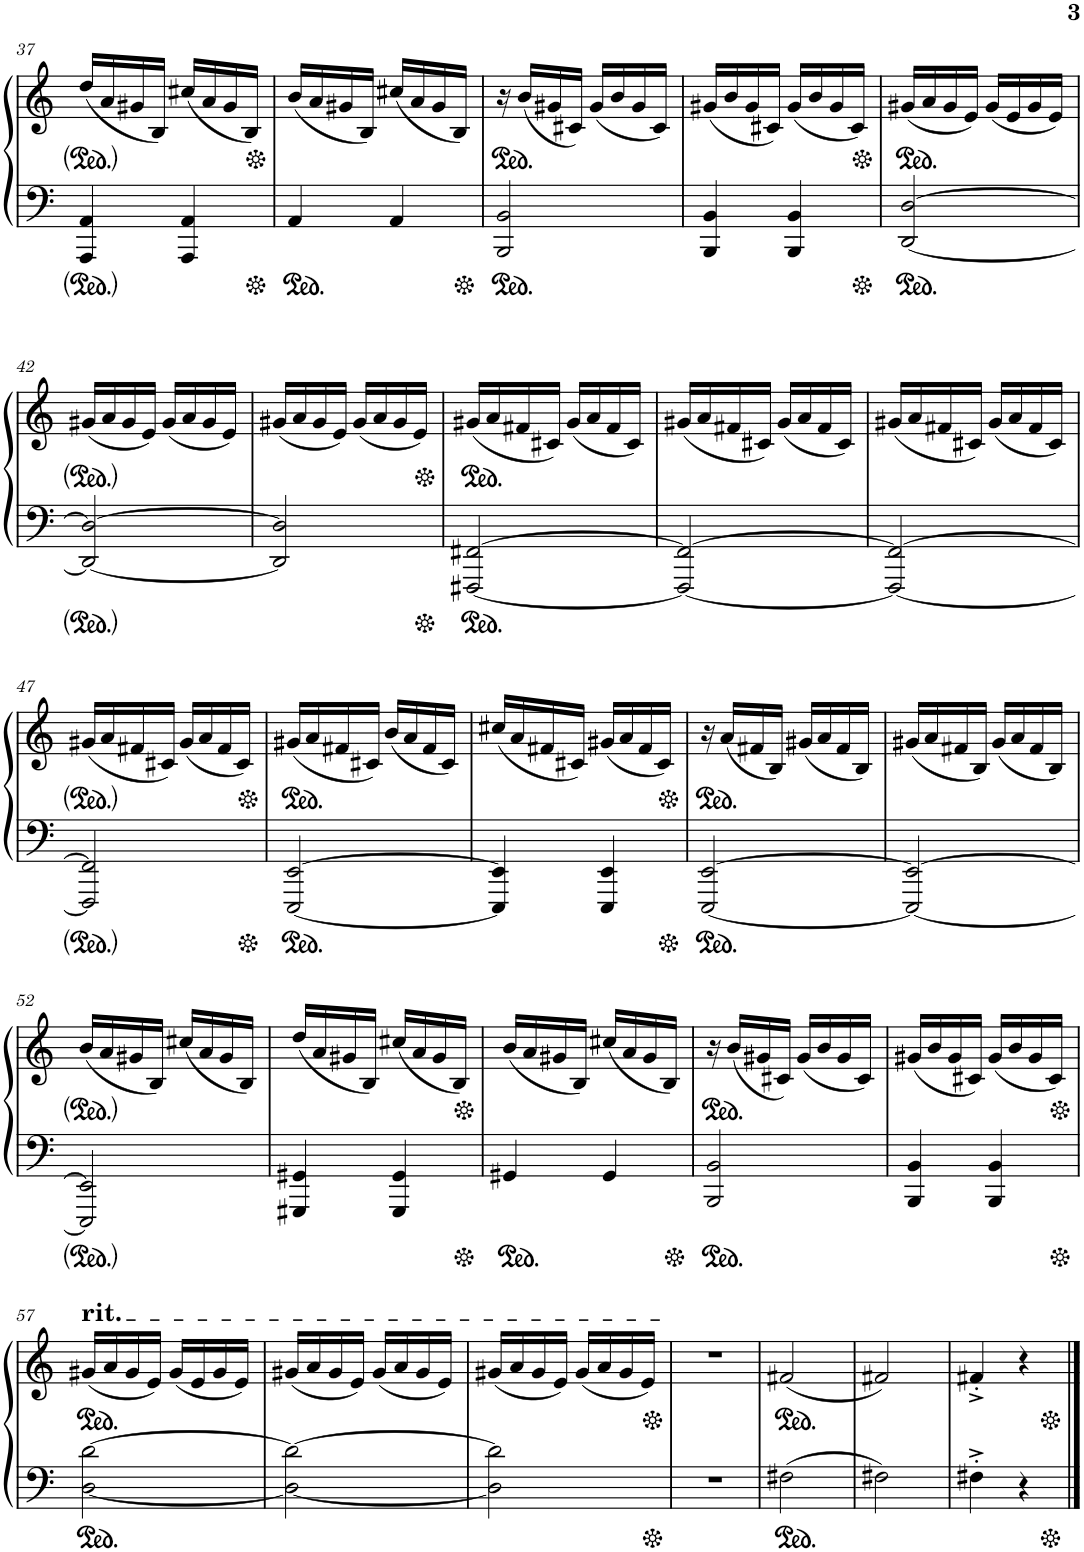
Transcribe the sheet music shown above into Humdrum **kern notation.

**kern	**kern
*part1	*part1
*staff2	*staff1
*I"Piano	*
*I'Pno.	*
!!LO:PB:g=z
*clefF4	*clefG2
*k[]	*k[]
*M2/4	*M2/4
=37	=37
4AAA/ 4AA/	(16dd/LL
.	16a/
.	16g#X/
.	16B/JJ)
4AAA/ 4AA/	(16cc#X/LL
.	16a/
.	16g#/
.	16B/JJ)
=38	=38
4AA/	(16b/LL
.	16a/
.	16g#X/
.	16B/JJ)
4AA/	(16cc#X/LL
.	16a/
.	16g#/
.	16B/JJ)
=39	=39
*	*ped
2BBB/ 2BB/	16r
.	(16b/LL
.	16g#X/
.	16c#X/JJ)
.	(16g#/LL
.	16b/
.	16g#/
.	16c#/JJ)
=40	=40
4BBB/ 4BB/	(16g#X/LL
.	16b/
.	16g#/
.	16c#X/JJ)
4BBB/ 4BB/	(16g#/LL
.	16b/
.	16g#/
.	16c#/JJ)
=41	=41
*	*Xped
*	*ped
[2DD/ [2D/	(16g#X/LL
.	16a/
.	16g#/
.	16e/JJ)
.	(16g#/LL
.	16e/
.	16g#/
.	16e/JJ)
!!LO:LB:g=z
=42	=42
2DD/_ 2D/_	(16g#X/LL
.	16a/
.	16g#/
.	16e/JJ)
.	(16g#/LL
.	16a/
.	16g#/
.	16e/JJ)
=43	=43
2DD/] 2D/]	(16g#X/LL
.	16a/
.	16g#/
.	16e/JJ)
.	(16g#/LL
.	16a/
.	16g#/
.	16e/JJ)
=44	=44
*	*Xped
*	*ped
[2FFF#X/ [2FF#X/	(16g#X/LL
.	16a/
.	16f#X/
.	16c#X/JJ)
.	(16g#/LL
.	16a/
.	16f#/
.	16c#/JJ)
=45	=45
2FFF#/_ 2FF#/_	(16g#X/LL
.	16a/
.	16f#X/
.	16c#X/JJ)
.	(16g#/LL
.	16a/
.	16f#/
.	16c#/JJ)
=46	=46
2FFF#/_ 2FF#/_	(16g#X/LL
.	16a/
.	16f#X/
.	16c#X/JJ)
.	(16g#/LL
.	16a/
.	16f#/
.	16c#/JJ)
!!LO:LB:g=z
=47	=47
2FFF#/] 2FF#/]	(16g#X/LL
.	16a/
.	16f#X/
.	16c#X/JJ)
.	(16g#/LL
.	16a/
.	16f#/
.	16c#/JJ)
=48	=48
*	*Xped
*	*ped
[2EEE/ [2EE/	(16g#X/LL
.	16a/
.	16f#X/
.	16c#X/JJ)
.	(16b/LL
.	16a/
.	16f#/
.	16c#/JJ)
=49	=49
4EEE/] 4EE/]	(16cc#X/LL
.	16a/
.	16f#X/
.	16c#X/JJ)
4EEE/ 4EE/	(16g#X/LL
.	16a/
.	16f#/
.	16c#/JJ)
=50	=50
*	*Xped
*	*ped
[2EEE/ [2EE/	16r
.	(16a/LL
.	16f#X/
.	16B/JJ)
.	(16g#X/LL
.	16a/
.	16f#/
.	16B/JJ)
=51	=51
2EEE/_ 2EE/_	(16g#X/LL
.	16a/
.	16f#X/
.	16B/JJ)
.	(16g#/LL
.	16a/
.	16f#/
.	16B/JJ)
!!LO:LB:g=z
=52	=52
2EEE/] 2EE/]	(16b/LL
.	16a/
.	16g#X/
.	16B/JJ)
.	(16cc#X/LL
.	16a/
.	16g#/
.	16B/JJ)
=53	=53
4GGG#X/ 4GG#X/	(16dd/LL
.	16a/
.	16g#X/
.	16B/JJ)
4GGG#/ 4GG#/	(16cc#X/LL
.	16a/
.	16g#/
.	16B/JJ)
=54	=54
*	*Xped
4GG#X/	(16b/LL
.	16a/
.	16g#X/
.	16B/JJ)
4GG#/	(16cc#X/LL
.	16a/
.	16g#/
.	16B/JJ)
=55	=55
*	*ped
2BBB/ 2BB/	16r
.	(16b/LL
.	16g#X/
.	16c#X/JJ)
.	(16g#/LL
.	16b/
.	16g#/
.	16c#/JJ)
=56	=56
4BBB/ 4BB/	(16g#X/LL
.	16b/
.	16g#/
.	16c#X/JJ)
4BBB/ 4BB/	(16g#/LL
.	16b/
.	16g#/
.	16c#/JJ)
!!LO:LB:g=z
=57	=57
*	*Xped
!	!LO:TX:a:t=rit.
[2D\ [2d\	(16g#X/LL
*	*ped
.	16a/
.	16g#/
.	16e/JJ)
.	(16g#/LL
.	16e/
.	16g#/
.	16e/JJ)
=58	=58
2D\_ 2d\_	(16g#X/LL
.	16a/
.	16g#/
.	16e/JJ)
.	(16g#/LL
.	16a/
.	16g#/
.	16e/JJ)
=59	=59
2D\] 2d\]	(16g#X/LL
.	16a/
.	16g#/
.	16e/JJ)
.	(16g#/LL
.	16a/
.	16g#/
.	16e/JJ)
=60	=60
*	*Xped
2r	2r
=61	=61
*	*ped
2F#X\	(2f#X/
=62	=62
2F#X\	2f#X/)
=63	=63
4F#X'^\	4f#X'^/
4r	4r
*	*Xped
==	==
*-	*-
